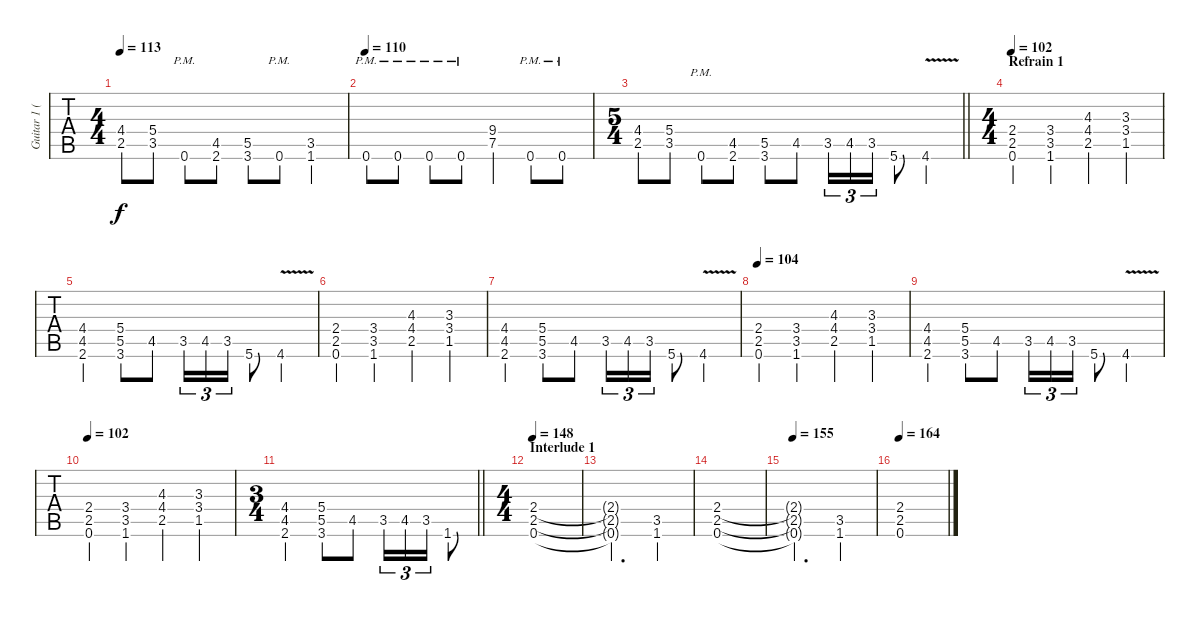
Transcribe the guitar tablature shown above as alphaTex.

\track ("Guitar 1 (Chuck Schuldiner)" "Guitar 1 (") {instrument distortionguitar}
\staff {tabs}
\tuning (D4 A3 F3 C3 G2 D2) {hide}
\ts (4 4)
\tempo 113
\clef g2
\ks c
(4.4 2.5).8{dy f} (5.4 3.5).8 0.6{pm}.8 (4.5 2.6).8 (5.5 3.6).8 0.6{pm}.8 (3.5 1.6).4 |
\tempo 110
0.6{pm}.8 0.6{pm}.8 0.6{pm}.8 0.6{pm}.8 (9.4 7.5).4 0.6{pm}.8 0.6{pm}.8 |
\ts (5 4)
\barLineRight lightlight
(4.4 2.5).8 (5.4 3.5).8 0.6{pm}.8 (4.5 2.6).8 (5.5 3.6).8 4.5.8 3.5.16{tu (3 2)} 4.5.16{tu (3 2)} 3.5.16{tu (3 2)} 5.6.8 4.6{v}.4 |
\ts (4 4)
\section ("" "Refrain 1")
\tempo 102
(2.4 2.5 0.6).4 (3.4 3.5 1.6).4 (4.3 4.4 2.5).4 (3.3 3.4 1.5).4 |
(4.4 4.5 2.6).4 (5.4 5.5 3.6).8 4.5.8 3.5.16{tu (3 2)} 4.5.16{tu (3 2)} 3.5.16{tu (3 2)} 5.6.8 4.6{v}.4 |
(2.4 2.5 0.6).4 (3.4 3.5 1.6).4 (4.3 4.4 2.5).4 (3.3 3.4 1.5).4 |
(4.4 4.5 2.6).4 (5.4 5.5 3.6).8 4.5.8 3.5.16{tu (3 2)} 4.5.16{tu (3 2)} 3.5.16{tu (3 2)} 5.6.8 4.6{v}.4 |
\tempo 104
(2.4 2.5 0.6).4 (3.4 3.5 1.6).4 (4.3 4.4 2.5).4 (3.3 3.4 1.5).4 |
(4.4 4.5 2.6).4 (5.4 5.5 3.6).8 4.5.8 3.5.16{tu (3 2)} 4.5.16{tu (3 2)} 3.5.16{tu (3 2)} 5.6.8 4.6{v}.4 |
\tempo 102
(2.4 2.5 0.6).4 (3.4 3.5 1.6).4 (4.3 4.4 2.5).4 (3.3 3.4 1.5).4 |
\ts (3 4)
\barLineRight lightlight
(4.4 4.5 2.6).4 (5.4 5.5 3.6).8 4.5.8 3.5.16{tu (3 2)} 4.5.16{tu (3 2)} 3.5.16{tu (3 2)} 1.6.8 |
\ts (4 4)
\section ("" "Interlude 1")
\tempo 148
(2.4 2.5 0.6).1{volume 9 balance 16} |
(2.4{t} 2.5{t} 0.6{t}).2{d} (3.5 1.6).4 |
(2.4 2.5 0.6).1 |
\tempo 155
(2.4{t} 2.5{t} 0.6{t}).2{d} (3.5 1.6).4 |
\tempo 164
(2.4 2.5 0.6).1
